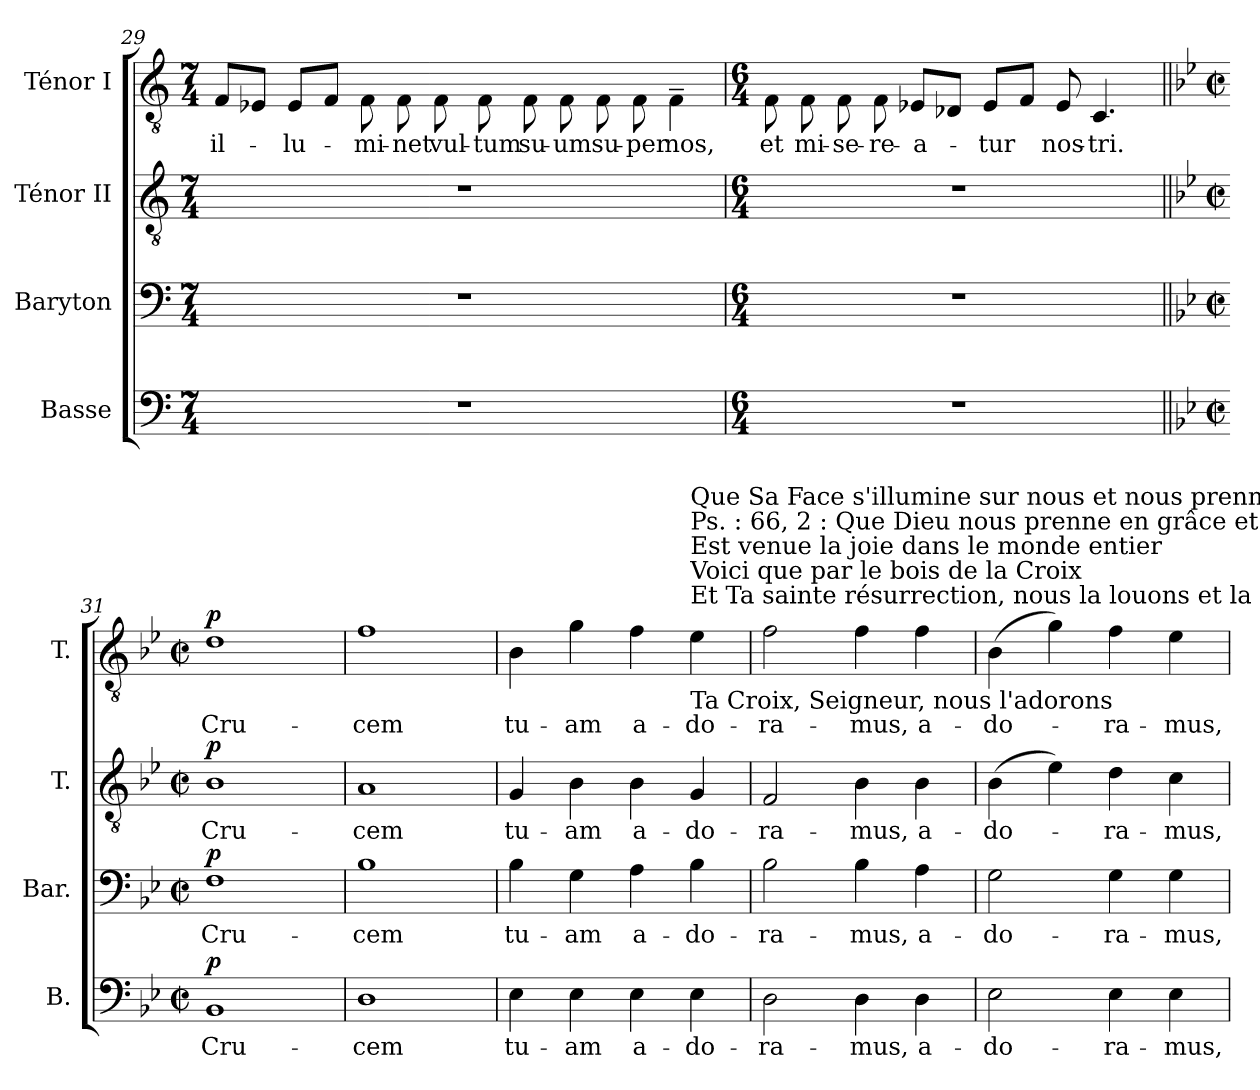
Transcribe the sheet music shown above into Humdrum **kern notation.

**kern	**text	**dynam	**kern	**text	**dynam	**kern	**text	**dynam	**kern	**text	**dynam
*part4	*part4	*part4	*part3	*part3	*part3	*part2	*part2	*part2	*part1	*part1	*part1
*staff4	*staff4	*staff4	*staff3	*staff3	*staff3	*staff2	*staff2	*staff2	*staff1	*staff1	*staff1
*I"Basse	*	*	*I"Baryton	*	*	*I"Ténor II	*	*	*I"Ténor I	*	*
*I'B.	*	*	*I'Bar.	*	*	*I'T.	*	*	*I'T.	*	*
!!LO:LB:g=z
*clefF4	*	*	*clefF4	*	*	*clefGv2	*	*	*clefGv2	*	*
*	*	*	*	*	*	*ITrd7c12	*	*	*ITrd7c12	*	*
*k[]	*	*	*k[]	*	*	*k[]	*	*	*k[]	*	*
*C:	*	*	*C:	*	*	*C:	*	*	*C:	*	*
*M7/4	*	*	*M7/4	*	*	*M7/4	*	*	*M7/4	*	*
=29	=29	=29	=29	=29	=29	=29	=29	=29	=29	=29	=29
!LO:N:vis=1	!	!	!LO:N:vis=1	!	!	!LO:N:vis=1	!	!	!	!	!
!	!	!	!	!	!	!	!	!	!	!LO:LY:b:color=#000000	!
1..r	.	.	1..r	.	.	1..r	.	.	8FFi/L	il-	.
.	.	.	.	.	.	.	.	.	8EE-Xi/J	.	.
!	!	!	!	!	!	!	!	!	!	!LO:LY:b:color=#000000	!
.	.	.	.	.	.	.	.	.	8EE-i/L	-lu-	.
.	.	.	.	.	.	.	.	.	8FFi/J	.	.
!	!	!	!	!	!	!	!	!	!	!LO:LY:b:color=#000000	!
.	.	.	.	.	.	.	.	.	8FFi\	-mi-	.
!	!	!	!	!	!	!	!	!	!	!LO:LY:b:color=#000000	!
.	.	.	.	.	.	.	.	.	8FFi\	-net	.
!	!	!	!	!	!	!	!	!	!	!LO:LY:b:color=#000000	!
.	.	.	.	.	.	.	.	.	8FFi\	vul-	.
!	!	!	!	!	!	!	!	!	!	!LO:LY:b:color=#000000	!
.	.	.	.	.	.	.	.	.	8FFi\	-tum	.
!	!	!	!	!	!	!	!	!	!	!LO:LY:b:color=#000000	!
.	.	.	.	.	.	.	.	.	8FFi\	su-	.
!	!	!	!	!	!	!	!	!	!	!LO:LY:b:color=#000000	!
.	.	.	.	.	.	.	.	.	8FFi\	-um	.
!	!	!	!	!	!	!	!	!	!	!LO:LY:b:color=#000000	!
.	.	.	.	.	.	.	.	.	8FFi\	su-	.
!	!	!	!	!	!	!	!	!	!	!LO:LY:b:color=#000000	!
.	.	.	.	.	.	.	.	.	8FFi\	-per	.
!	!	!	!	!	!	!	!	!	!	!LO:LY:b:color=#000000	!
.	.	.	.	.	.	.	.	.	4FF~i\	nos,	.
=30'	=30'	=30'	=30'	=30'	=30'	=30'	=30'	=30'	=30'	=30'	=30'
*M6/4	*	*	*M6/4	*	*	*M6/4	*	*	*M6/4	*	*
!LO:N:vis=1	!	!	!LO:N:vis=1	!	!	!LO:N:vis=1	!	!	!	!	!
!	!	!	!	!	!	!	!	!	!	!LO:LY:b:color=#000000	!
1.r	.	.	1.r	.	.	1.r	.	.	8FFi\	et	.
!	!	!	!	!	!	!	!	!	!	!LO:LY:b:color=#000000	!
.	.	.	.	.	.	.	.	.	8FFi\	mi-	.
!	!	!	!	!	!	!	!	!	!	!LO:LY:b:color=#000000	!
.	.	.	.	.	.	.	.	.	8FFi\	-se-	.
!	!	!	!	!	!	!	!	!	!	!LO:LY:b:color=#000000	!
.	.	.	.	.	.	.	.	.	8FFi\	-re-	.
!	!	!	!	!	!	!	!	!	!	!LO:LY:b:color=#000000	!
.	.	.	.	.	.	.	.	.	8EE-Xi/L	-a-	.
.	.	.	.	.	.	.	.	.	8DD-Xi/J	.	.
!	!	!	!	!	!	!	!	!	!	!LO:LY:b:color=#000000	!
.	.	.	.	.	.	.	.	.	8EE-i/L	-tur	.
.	.	.	.	.	.	.	.	.	8FFi/J	.	.
!	!	!	!	!	!	!	!	!	!	!LO:LY:b:color=#000000	!
.	.	.	.	.	.	.	.	.	8EE-i/	nos-	.
!	!	!	!	!	!	!	!	!	!	!LO:LY:b:color=#000000	!
.	.	.	.	.	.	.	.	.	4.CCi/	-tri.	.
!!LO:LB:g=z
=31||	=31||	=31||	=31||	=31||	=31||	=31||	=31||	=31||	=31||	=31||	=31||
*k[b-e-]	*	*	*k[b-e-]	*	*	*k[b-e-]	*	*	*k[b-e-]	*	*
*B-:	*	*	*B-:	*	*	*B-:	*	*	*B-:	*	*
*M2/2	*	*	*M2/2	*	*	*M2/2	*	*	*M2/2	*	*
*met(c|)	*	*	*met(c|)	*	*	*met(c|)	*	*	*met(c|)	*	*
!	!LO:LY:b:color=#000000	!	!	!	!	!	!	!	!	!	!
!	!	!	!	!LO:LY:b:color=#000000	!	!	!	!	!	!	!
!	!	!	!	!	!	!	!LO:LY:b:color=#000000	!	!	!	!
!	!	!	!	!	!	!	!	!	!	!LO:LY:b:color=#000000	!
1BB-i	Cru-	p	1Fi	Cru-	p	1BB-i	Cru-	p	1Di	Cru-	p
=32	=32	=32	=32	=32	=32	=32	=32	=32	=32	=32	=32
!	!LO:LY:b:color=#000000	!	!	!	!	!	!	!	!	!	!
!	!	!	!	!LO:LY:b:color=#000000	!	!	!	!	!	!	!
!	!	!	!	!	!	!	!LO:LY:b:color=#000000	!	!	!	!
!	!	!	!	!	!	!	!	!	!	!LO:LY:b:color=#000000	!
1Di	-cem	.	1B-i	-cem	.	1AAi	-cem	.	1Fi	-cem	.
=33	=33	=33	=33	=33	=33	=33	=33	=33	=33	=33	=33
!	!LO:LY:b:color=#000000	!	!	!	!	!	!	!	!	!	!
!	!	!	!	!LO:LY:b:color=#000000	!	!	!	!	!	!	!
!	!	!	!	!	!	!	!LO:LY:b:color=#000000	!	!	!	!
!	!	!	!	!	!	!	!	!	!	!LO:LY:b:color=#000000	!
4E-i\	tu-	.	4B-i\	tu-	.	4GGi/	tu-	.	4BB-i\	tu-	.
!	!LO:LY:b:color=#000000	!	!	!	!	!	!	!	!	!	!
!	!	!	!	!LO:LY:b:color=#000000	!	!	!	!	!	!	!
!	!	!	!	!	!	!	!LO:LY:b:color=#000000	!	!	!	!
!	!	!	!	!	!	!	!	!	!	!LO:LY:b:color=#000000	!
4E-i\	-am	.	4Gi\	-am	.	4BB-i\	-am	.	4Gi\	-am	.
!	!LO:LY:b:color=#000000	!	!	!	!	!	!	!	!	!	!
!	!	!	!	!LO:LY:b:color=#000000	!	!	!	!	!	!	!
!	!	!	!	!	!	!	!LO:LY:b:color=#000000	!	!	!	!
!	!	!	!	!	!	!	!	!	!	!LO:LY:b:color=#000000	!
4E-i\	a-	.	4Ai\	a-	.	4BB-i\	a-	.	4Fi\	a-	.
!	!LO:LY:b:color=#000000	!	!	!	!	!	!	!	!	!	!
!	!	!	!	!LO:LY:b:color=#000000	!	!	!	!	!	!	!
!	!	!	!	!	!	!	!LO:LY:b:color=#000000	!	!	!	!
!	!	!	!	!	!	!	!	!	!LO:TX:b:t=Ta Croix, Seigneur, nous l'adorons	!	!
!	!	!	!	!	!	!	!	!	!LO:TX:t=Et Ta sainte résurrection, nous la louons et la glorifions	!	!
!	!	!	!	!	!	!	!	!	!LO:TX:t=Voici que par le bois de la Croix	!	!
!	!	!	!	!	!	!	!	!	!LO:TX:t=Est venue la joie dans le monde entier	!	!
!	!	!	!	!	!	!	!	!	!LO:TX:t=Ps. &colon; 66, 2 &colon; Que Dieu nous prenne en grâce et nous bénisse	!	!
!	!	!	!	!	!	!	!	!	!LO:TX:t=Que Sa Face s'illumine sur nous et nous prenne en grâce	!	!
!	!	!	!	!	!	!	!	!	!	!LO:LY:b:color=#000000	!
4E-i\	-do-	.	4B-i\	-do-	.	4GGi/	-do-	.	4E-i\	-do-	.
=34	=34	=34	=34	=34	=34	=34	=34	=34	=34	=34	=34
!	!LO:LY:b:color=#000000	!	!	!	!	!	!	!	!	!	!
!	!	!	!	!LO:LY:b:color=#000000	!	!	!	!	!	!	!
!	!	!	!	!	!	!	!LO:LY:b:color=#000000	!	!	!	!
!	!	!	!	!	!	!	!	!	!	!LO:LY:b:color=#000000	!
2Di\	-ra-	.	2B-i\	-ra-	.	2FFi/	-ra-	.	2Fi\	-ra-	.
!	!LO:LY:b:color=#000000	!	!	!	!	!	!	!	!	!	!
!	!	!	!	!LO:LY:b:color=#000000	!	!	!	!	!	!	!
!	!	!	!	!	!	!	!LO:LY:b:color=#000000	!	!	!	!
!	!	!	!	!	!	!	!	!	!	!LO:LY:b:color=#000000	!
4Di\	-mus,	.	4B-i\	-mus,	.	4BB-i\	-mus,	.	4Fi\	-mus,	.
!	!LO:LY:b:color=#000000	!	!	!	!	!	!	!	!	!	!
!	!	!	!	!LO:LY:b:color=#000000	!	!	!	!	!	!	!
!	!	!	!	!	!	!	!LO:LY:b:color=#000000	!	!	!	!
!	!	!	!	!	!	!	!	!	!	!LO:LY:b:color=#000000	!
4Di\	a-	.	4Ai\	a-	.	4BB-i\	a-	.	4Fi\	a-	.
=35	=35	=35	=35	=35	=35	=35	=35	=35	=35	=35	=35
!	!LO:LY:b:color=#000000	!	!	!	!	!	!	!	!	!	!
!	!	!	!	!LO:LY:b:color=#000000	!	!	!	!	!	!	!
!	!	!	!	!	!	!	!LO:LY:b:color=#000000	!	!	!	!
!	!	!	!	!	!	!	!	!	!	!LO:LY:b:color=#000000	!
2E-i\	-do-	.	2Gi\	-do-	.	(4BB-i\	-do-	.	(4BB-i\	-do-	.
.	.	.	.	.	.	4E-i\)	.	.	4Gi\)	.	.
!	!LO:LY:b:color=#000000	!	!	!	!	!	!	!	!	!	!
!	!	!	!	!LO:LY:b:color=#000000	!	!	!	!	!	!	!
!	!	!	!	!	!	!	!LO:LY:b:color=#000000	!	!	!	!
!	!	!	!	!	!	!	!	!	!	!LO:LY:b:color=#000000	!
4E-i\	-ra-	.	4Gi\	-ra-	.	4Di\	-ra-	.	4Fi\	-ra-	.
!	!LO:LY:b:color=#000000	!	!	!	!	!	!	!	!	!	!
!	!	!	!	!LO:LY:b:color=#000000	!	!	!	!	!	!	!
!	!	!	!	!	!	!	!LO:LY:b:color=#000000	!	!	!	!
!	!	!	!	!	!	!	!	!	!	!LO:LY:b:color=#000000	!
4E-i\	-mus,	.	4Gi\	-mus,	.	4Ci\	-mus,	.	4E-i\	-mus,	.
=	=	=	=	=	=	=	=	=	=	=	=
*-	*-	*-	*-	*-	*-	*-	*-	*-	*-	*-	*-
